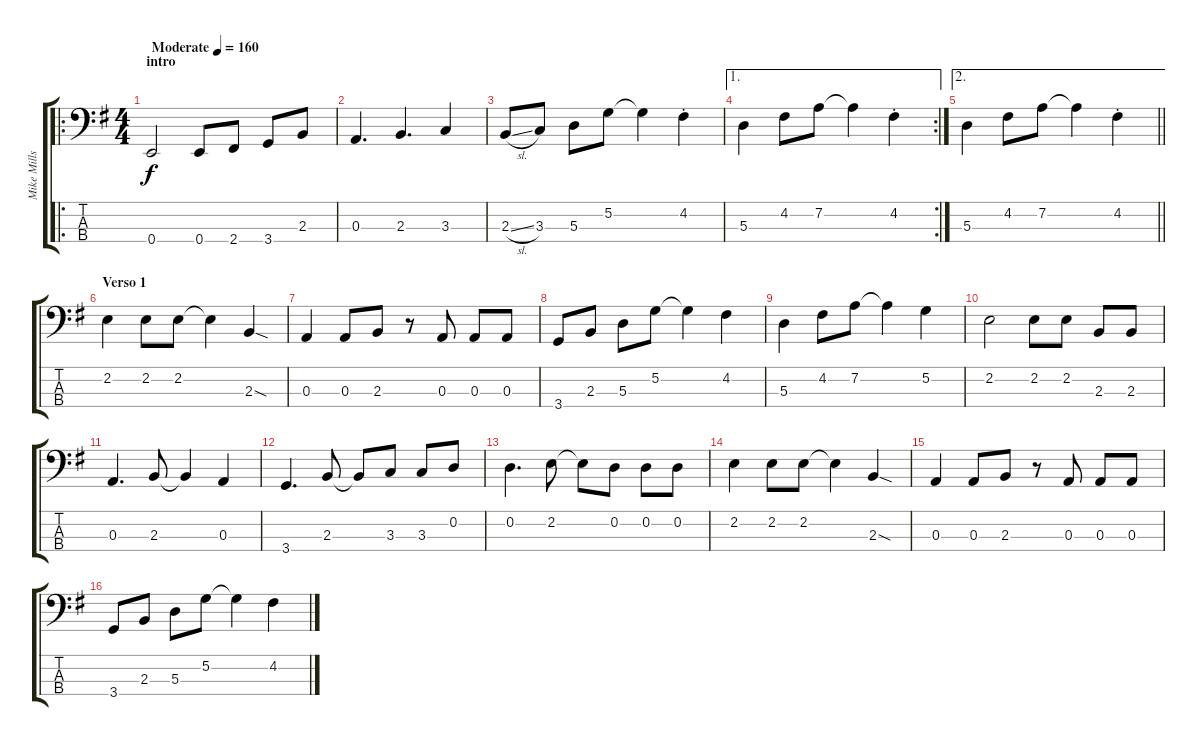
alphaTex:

\track ("Mike Mills (Bass)" "Mike Mills") {instrument electricbasspick}
\staff {score tabs}
\tuning (G2 D2 A1 E1) {hide}
\ro
\ts (4 4)
\section ("" "intro")
\tempo (160 "Moderate")
\clef f4
\ks g
0.4.2{dy f instrument electricbasspick} 0.4.8 2.4.8 3.4.8 2.3.8 |
0.3.4{d} 2.3.4{d} 3.3.4 |
2.3{sl}.8 3.3.8 5.3.8 5.2.8 5.2{t}.4 4.2{st}.4 |
\ae 1
\rc 2
5.3.4 4.2.8 7.2.8 7.2{t}.4 4.2{st}.4 |
\ae 2
\barLineRight lightlight
5.3.4 4.2.8 7.2.8 7.2{t}.4 4.2{st}.4 |
\section ("" "Verso 1")
2.2.4 2.2.8 2.2.8 2.2{t}.4 2.3{sod}.4 |
0.3.4 0.3.8 2.3.8 r.8 0.3.8 0.3.8 0.3.8 |
3.4.8 2.3.8 5.3.8 5.2.8 5.2{t}.4 4.2.4 |
5.3.4 4.2.8 7.2.8 7.2{t}.4 5.2.4 |
2.2.2 2.2.8 2.2.8 2.3.8 2.3.8 |
0.3.4{d} 2.3.8 2.3{t}.4 0.3.4 |
3.4.4{d} 2.3.8 2.3{t}.8 3.3.8 3.3.8 0.2.8 |
0.2.4{d} 2.2.8 2.2{t}.8 0.2.8 0.2.8 0.2.8 |
2.2.4 2.2.8 2.2.8 2.2{t}.4 2.3{sod}.4 |
0.3.4 0.3.8 2.3.8 r.8 0.3.8 0.3.8 0.3.8 |
3.4.8 2.3.8 5.3.8 5.2.8 5.2{t}.4 4.2.4
